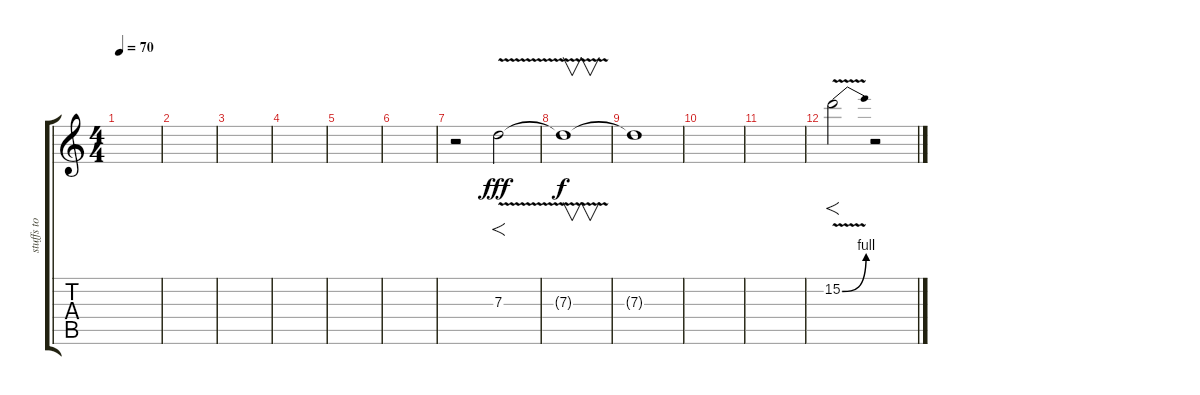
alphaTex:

\track ("stuffs to sounds good" "stuffs to ") {instrument overdrivenguitar}
\staff {score tabs}
\tuning (E4 B3 G3 D3 A2 E2) {hide}
\ts (4 4)
\tempo 70
\clef g2
\ks c
|
|
|
|
|
|
r.2 7.3{v}.2{f dy fff instrument guitarharmonics} |
7.3{t}.1{v dy f} |
7.3{t}.1 |
|
|
15.2{be (bend 0 0 60 4) v}.2{f instrument guitarharmonics} r.2
